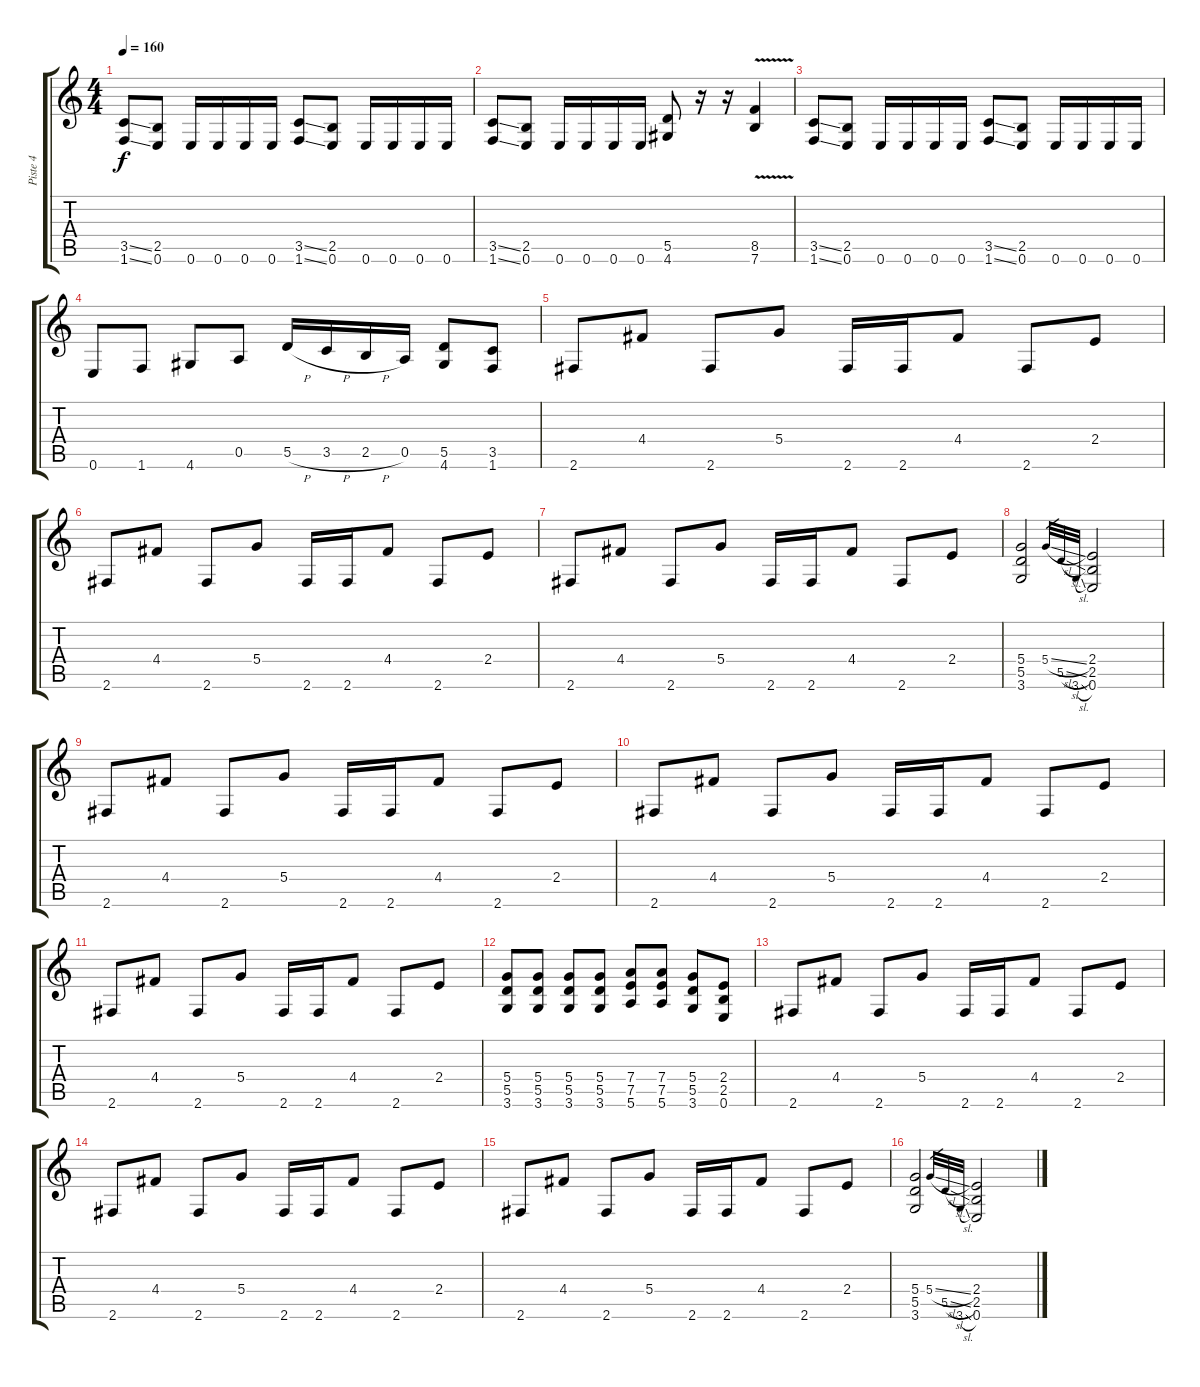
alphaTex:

\track ("Piste 4" "Piste 4") {instrument distortionguitar}
\staff {score tabs}
\tuning (E4 B3 G3 D3 A2 E2) {hide}
\ts (4 4)
\tempo 160
\clef g2
\ks c
(3.5{ss} 1.6{ss}).8{dy f} (2.5 0.6).8 0.6.16 0.6.16 0.6.16 0.6.16 (3.5{ss} 1.6{ss}).8 (2.5 0.6).8 0.6.16 0.6.16 0.6.16 0.6.16 |
(3.5{ss} 1.6{ss}).8 (2.5 0.6).8 0.6.16 0.6.16 0.6.16 0.6.16 (5.5 4.6).8 r.16 r.16 (8.5{v} 7.6{v}).4 |
(3.5{ss} 1.6{ss}).8 (2.5 0.6).8 0.6.16 0.6.16 0.6.16 0.6.16 (3.5{ss} 1.6{ss}).8 (2.5 0.6).8 0.6.16 0.6.16 0.6.16 0.6.16 |
0.6.8 1.6.8 4.6.8 0.5.8 5.5{h}.16 3.5{h}.16 2.5{h}.16 0.5.16 (5.5 4.6).8 (3.5 1.6).8 |
2.6.8 4.4.8 2.6.8 5.4.8 2.6.16 2.6.16 4.4.8 2.6.8 2.4.8 |
2.6.8 4.4.8 2.6.8 5.4.8 2.6.16 2.6.16 4.4.8 2.6.8 2.4.8 |
2.6.8 4.4.8 2.6.8 5.4.8 2.6.16 2.6.16 4.4.8 2.6.8 2.4.8 |
(5.4 5.5 3.6).2 5.4{sl}.32{gr} 5.5{sl}.32{gr} 3.6{sl}.32{gr} (2.4 2.5 0.6).2 |
2.6.8 4.4.8 2.6.8 5.4.8 2.6.16 2.6.16 4.4.8 2.6.8 2.4.8 |
2.6.8 4.4.8 2.6.8 5.4.8 2.6.16 2.6.16 4.4.8 2.6.8 2.4.8 |
2.6.8 4.4.8 2.6.8 5.4.8 2.6.16 2.6.16 4.4.8 2.6.8 2.4.8 |
(5.4 5.5 3.6).8 (5.4 5.5 3.6).8 (5.4 5.5 3.6).8 (5.4 5.5 3.6).8 (7.4 7.5 5.6).8 (7.4 7.5 5.6).8 (5.4 5.5 3.6).8 (2.4 2.5 0.6).8 |
2.6.8 4.4.8 2.6.8 5.4.8 2.6.16 2.6.16 4.4.8 2.6.8 2.4.8 |
2.6.8 4.4.8 2.6.8 5.4.8 2.6.16 2.6.16 4.4.8 2.6.8 2.4.8 |
2.6.8 4.4.8 2.6.8 5.4.8 2.6.16 2.6.16 4.4.8 2.6.8 2.4.8 |
(5.4 5.5 3.6).2 5.4{sl}.32{gr} 5.5{sl}.32{gr} 3.6{sl}.32{gr} (2.4 2.5 0.6).2
